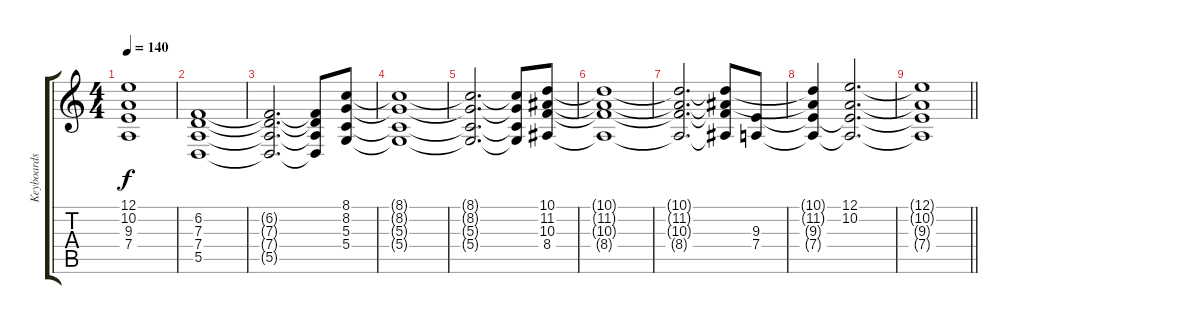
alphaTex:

\track ("Keyboards" "Keyboards") {instrument tremolostrings}
\staff {score tabs}
\tuning (E4 B3 G3 D3 A2 E2) {hide}
\ts (4 4)
\tempo 140
\clef g2
\ks c
(12.1{t} 10.2{t} 9.3{t} 7.4{t}).1{dy f} |
(6.2 7.3 7.4 5.5).1 |
(6.2{t} 7.3{t} 7.4{t} 5.5{t}).2{d volume 3} (6.2{t} 7.3{t} 7.4{t} 5.5{t}).8 (8.1 8.2 5.3 5.4).8 |
(8.1{t} 8.2{t} 5.3{t} 5.4{t}).1 |
(8.1{t} 8.2{t} 5.3{t} 5.4{t}).2{d} (8.1{t} 8.2{t} 5.3{t} 5.4{t}).8 (10.1 11.2 10.3 8.4).8 |
(10.1{t} 11.2{t} 10.3{t} 8.4{t}).1{volume 2} |
(10.1{t} 11.2{t} 10.3{t} 8.4{t}).2{d} (10.1{t} 11.2{t} 10.3{t} 8.4{t}).8 (9.3 7.4).8 |
(10.1{t} 11.2{t} 9.3{t} 7.4{t}).4 (12.1 10.2 9.3{t} 7.4{t}).2{d} |
\barLineRight lightlight
(12.1{t} 10.2{t} 9.3{t} 7.4{t}).1{volume 1}
